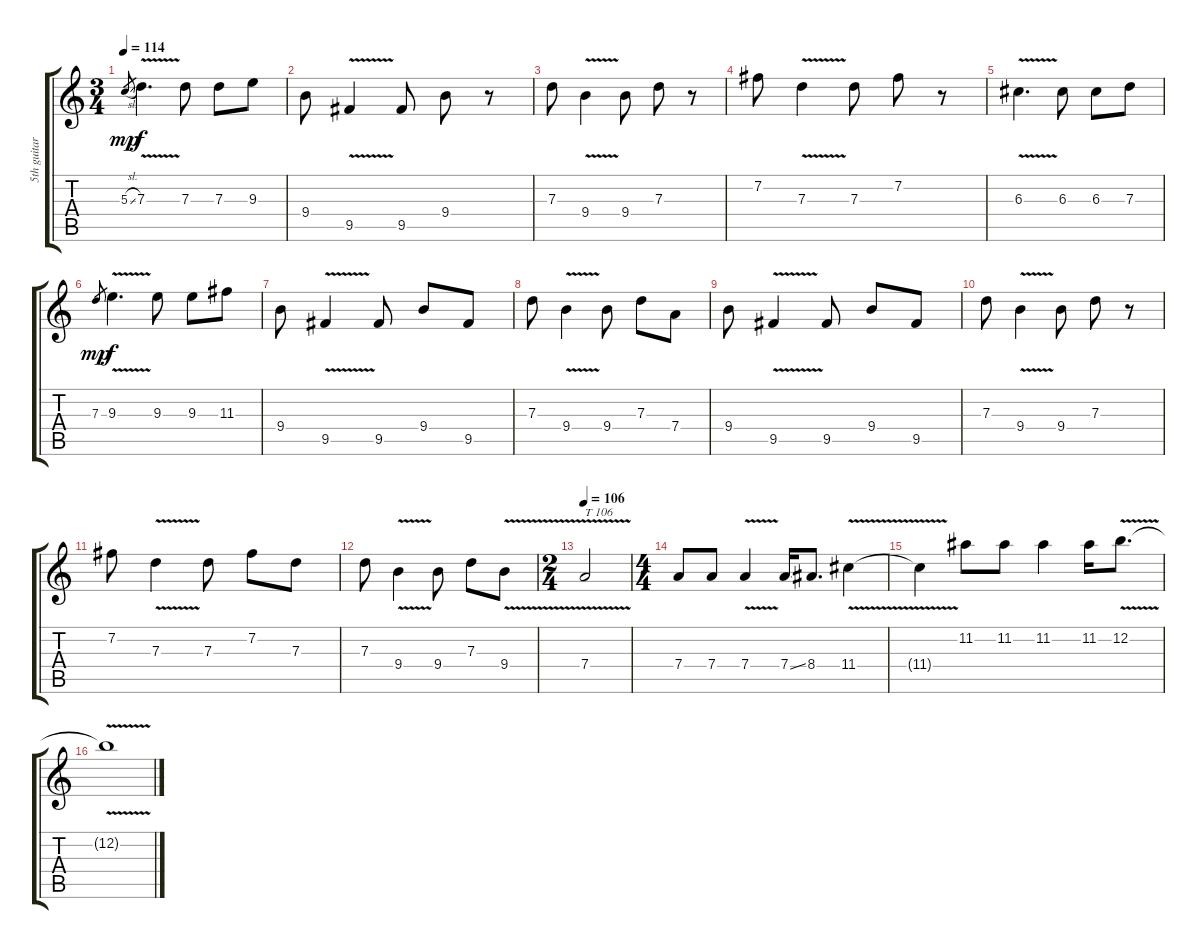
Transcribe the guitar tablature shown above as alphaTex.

\track ("5th guitar" "5th guitar") {instrument distortionguitar}
\staff {score tabs}
\tuning (E4 B3 G3 D3 A2 E2) {hide}
\ts (3 4)
\tempo 114
\clef g2
\ks c
5.3{sl}.8{gr dy mp} 7.3{v}.4{d dy f} 7.3.8 7.3.8 9.3.8 |
9.4.8 9.5{v}.4 9.5.8 9.4.8 r.8 |
7.3.8 9.4{v}.4 9.4.8 7.3.8 r.8 |
7.2.8 7.3{v}.4 7.3.8 7.2.8 r.8 |
6.3{v}.4{d} 6.3.8 6.3.8 7.3.8 |
7.3.8{gr dy mp} 9.3{v}.4{d dy f} 9.3.8 9.3.8 11.3.8 |
9.4.8 9.5{v}.4 9.5.8 9.4.8 9.5.8 |
7.3.8 9.4{v}.4 9.4.8 7.3.8 7.4.8 |
9.4.8 9.5{v}.4 9.5.8 9.4.8 9.5.8 |
7.3.8 9.4{v}.4 9.4.8 7.3.8 r.8 |
7.2.8 7.3{v}.4 7.3.8 7.2.8 7.3.8 |
7.3.8 9.4{v}.4 9.4.8 7.3.8 9.4{v}.8 |
\ts (2 4)
\tempo 106
7.4{v}.2{txt "T 106"} |
\ts (4 4)
7.4.8 7.4.8 7.4{v}.4 7.4{ss}.16 8.4.8{d} 11.4{v}.4 |
11.4{t}.4 11.2.8 11.2.8 11.2.4 11.2.16 12.2{v}.8{d} |
12.2{t}.1
